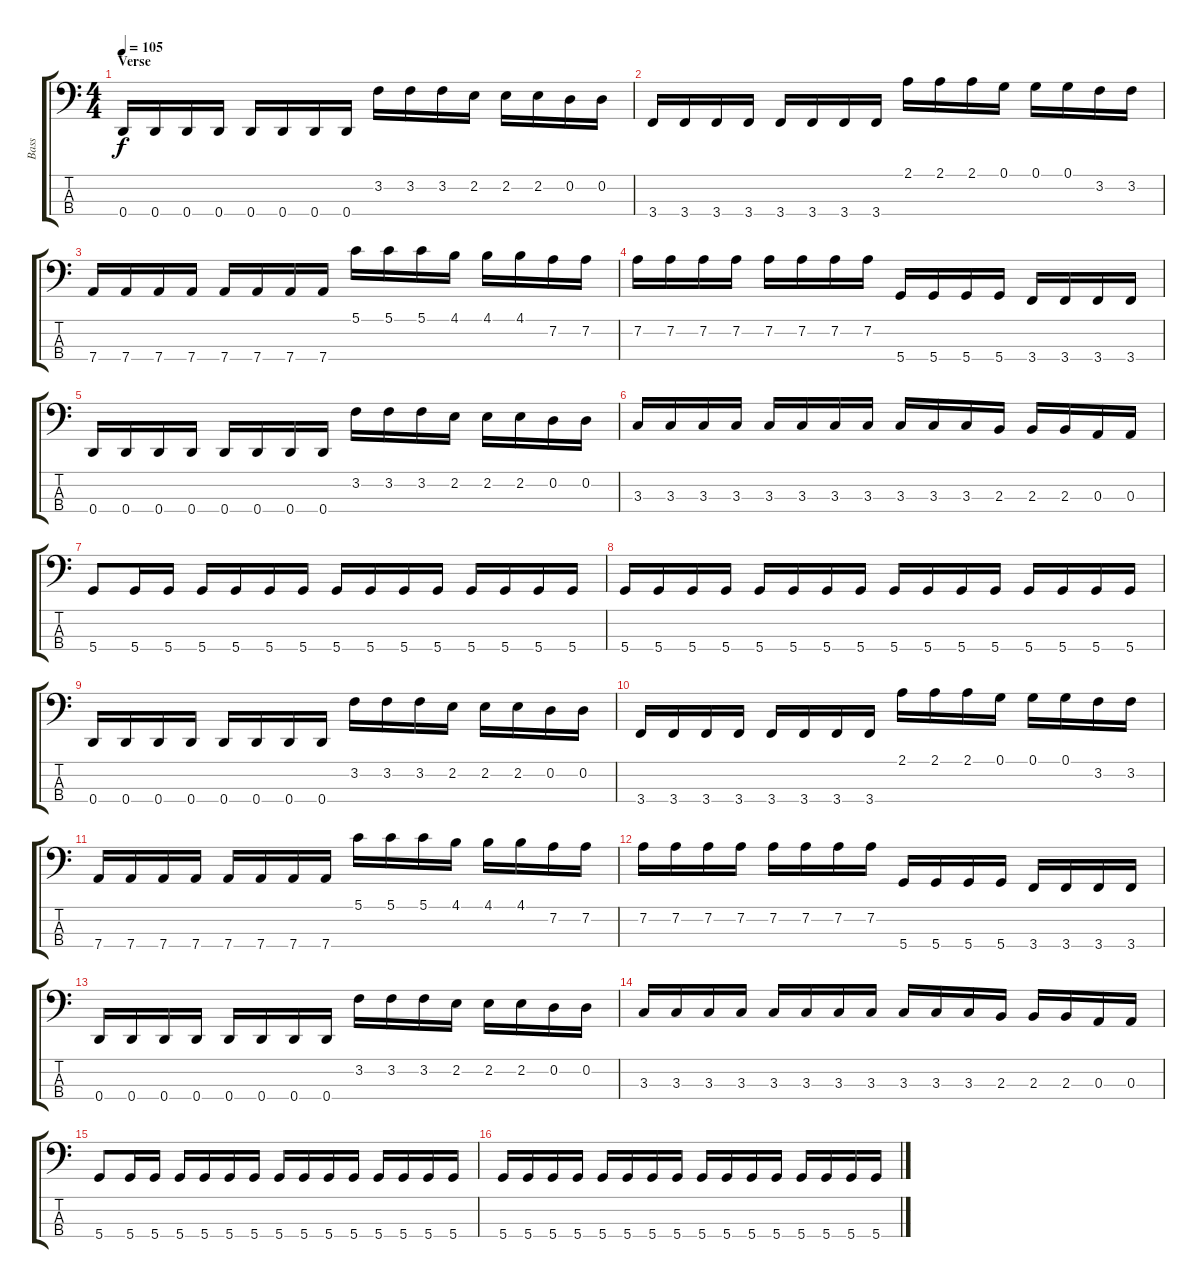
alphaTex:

\track ("Bass" "Bass") {instrument slapbass1}
\staff {score tabs}
\tuning (G2 D2 A1 D1) {hide}
\ts (4 4)
\section ("" "Verse")
\tempo 105
\clef f4
\ks c
0.4.16{dy f} 0.4.16 0.4.16 0.4.16 0.4.16 0.4.16 0.4.16 0.4.16 3.2.16 3.2.16 3.2.16 2.2.16 2.2.16 2.2.16 0.2.16 0.2.16 |
3.4.16 3.4.16 3.4.16 3.4.16 3.4.16 3.4.16 3.4.16 3.4.16 2.1.16 2.1.16 2.1.16 0.1.16 0.1.16 0.1.16 3.2.16 3.2.16 |
7.4.16 7.4.16 7.4.16 7.4.16 7.4.16 7.4.16 7.4.16 7.4.16 5.1.16 5.1.16 5.1.16 4.1.16 4.1.16 4.1.16 7.2.16 7.2.16 |
7.2.16 7.2.16 7.2.16 7.2.16 7.2.16 7.2.16 7.2.16 7.2.16 5.4.16 5.4.16 5.4.16 5.4.16 3.4.16 3.4.16 3.4.16 3.4.16 |
0.4.16 0.4.16 0.4.16 0.4.16 0.4.16 0.4.16 0.4.16 0.4.16 3.2.16 3.2.16 3.2.16 2.2.16 2.2.16 2.2.16 0.2.16 0.2.16 |
3.3.16 3.3.16 3.3.16 3.3.16 3.3.16 3.3.16 3.3.16 3.3.16 3.3.16 3.3.16 3.3.16 2.3.16 2.3.16 2.3.16 0.3.16 0.3.16 |
5.4.8 5.4.16 5.4.16 5.4.16 5.4.16 5.4.16 5.4.16 5.4.16 5.4.16 5.4.16 5.4.16 5.4.16 5.4.16 5.4.16 5.4.16 |
5.4.16 5.4.16 5.4.16 5.4.16 5.4.16 5.4.16 5.4.16 5.4.16 5.4.16 5.4.16 5.4.16 5.4.16 5.4.16 5.4.16 5.4.16 5.4.16 |
0.4.16 0.4.16 0.4.16 0.4.16 0.4.16 0.4.16 0.4.16 0.4.16 3.2.16 3.2.16 3.2.16 2.2.16 2.2.16 2.2.16 0.2.16 0.2.16 |
3.4.16 3.4.16 3.4.16 3.4.16 3.4.16 3.4.16 3.4.16 3.4.16 2.1.16 2.1.16 2.1.16 0.1.16 0.1.16 0.1.16 3.2.16 3.2.16 |
7.4.16 7.4.16 7.4.16 7.4.16 7.4.16 7.4.16 7.4.16 7.4.16 5.1.16 5.1.16 5.1.16 4.1.16 4.1.16 4.1.16 7.2.16 7.2.16 |
7.2.16 7.2.16 7.2.16 7.2.16 7.2.16 7.2.16 7.2.16 7.2.16 5.4.16 5.4.16 5.4.16 5.4.16 3.4.16 3.4.16 3.4.16 3.4.16 |
0.4.16 0.4.16 0.4.16 0.4.16 0.4.16 0.4.16 0.4.16 0.4.16 3.2.16 3.2.16 3.2.16 2.2.16 2.2.16 2.2.16 0.2.16 0.2.16 |
3.3.16 3.3.16 3.3.16 3.3.16 3.3.16 3.3.16 3.3.16 3.3.16 3.3.16 3.3.16 3.3.16 2.3.16 2.3.16 2.3.16 0.3.16 0.3.16 |
5.4.8 5.4.16 5.4.16 5.4.16 5.4.16 5.4.16 5.4.16 5.4.16 5.4.16 5.4.16 5.4.16 5.4.16 5.4.16 5.4.16 5.4.16 |
5.4.16 5.4.16 5.4.16 5.4.16 5.4.16 5.4.16 5.4.16 5.4.16 5.4.16 5.4.16 5.4.16 5.4.16 5.4.16 5.4.16 5.4.16 5.4.16
